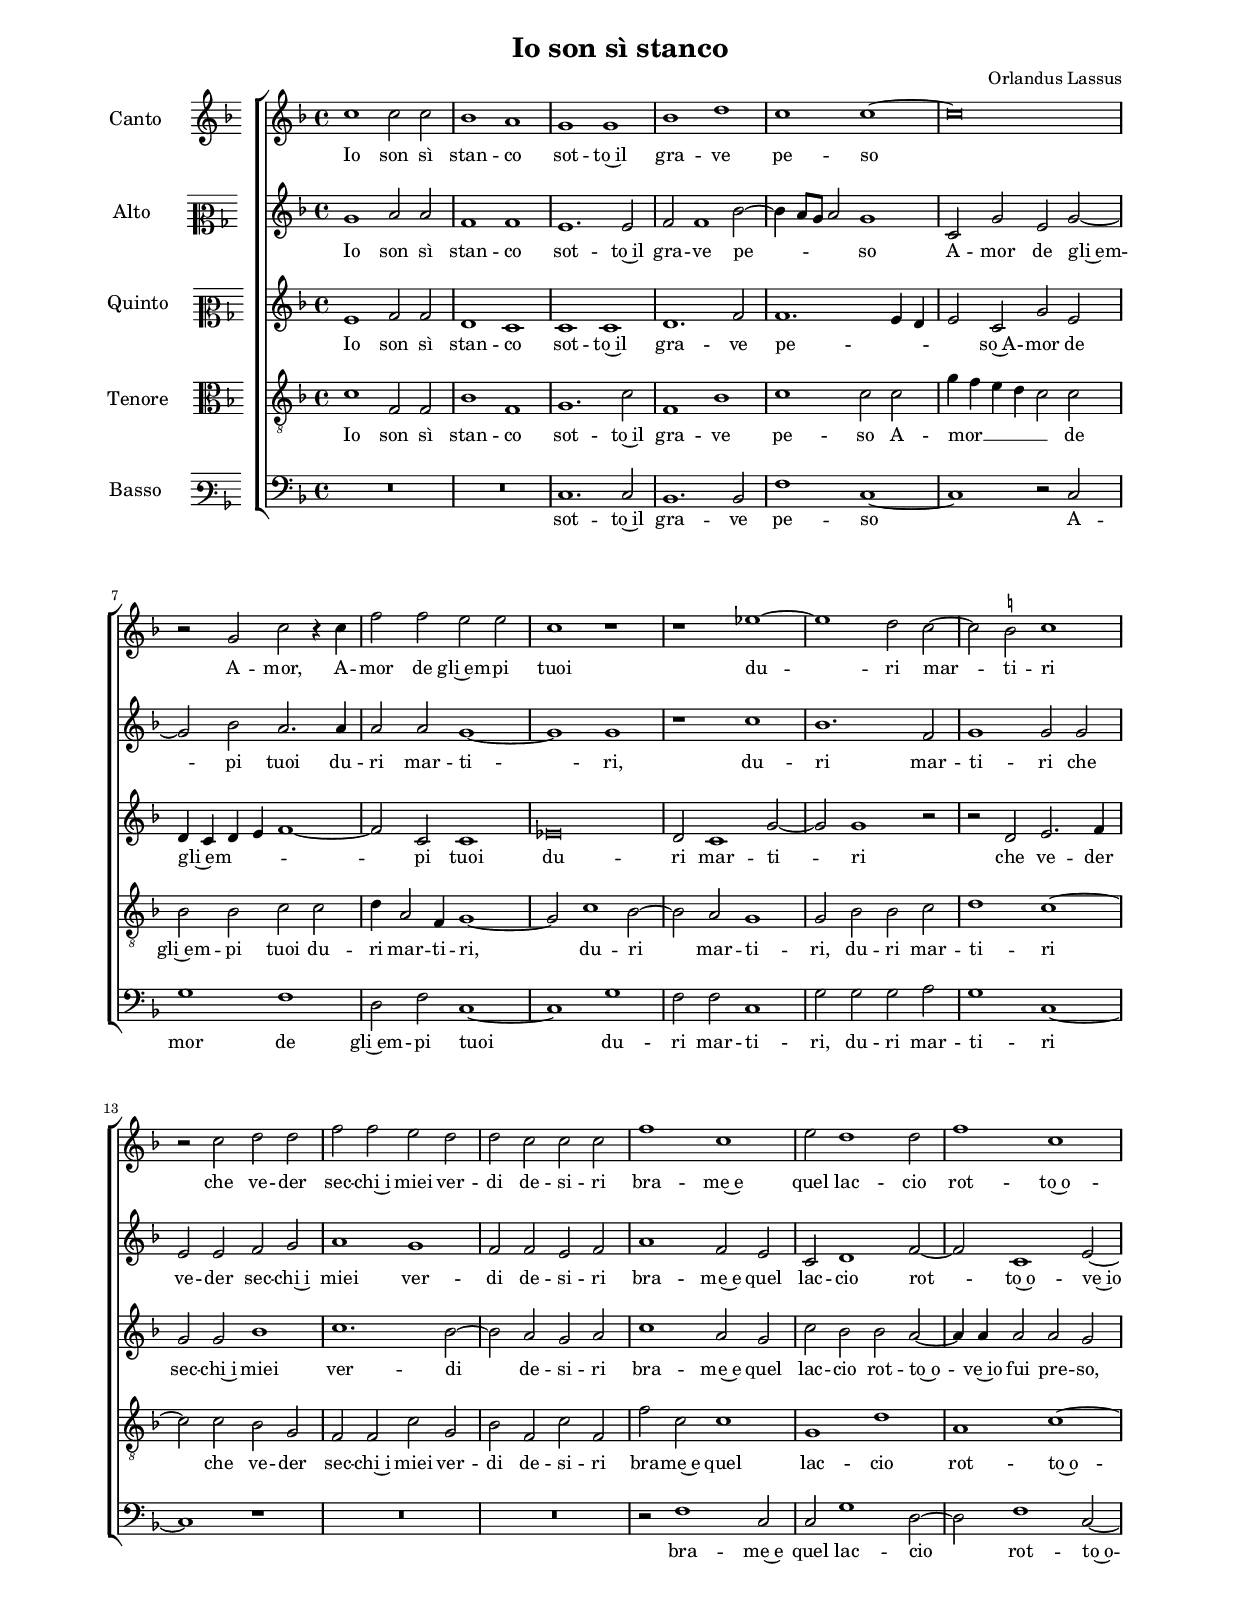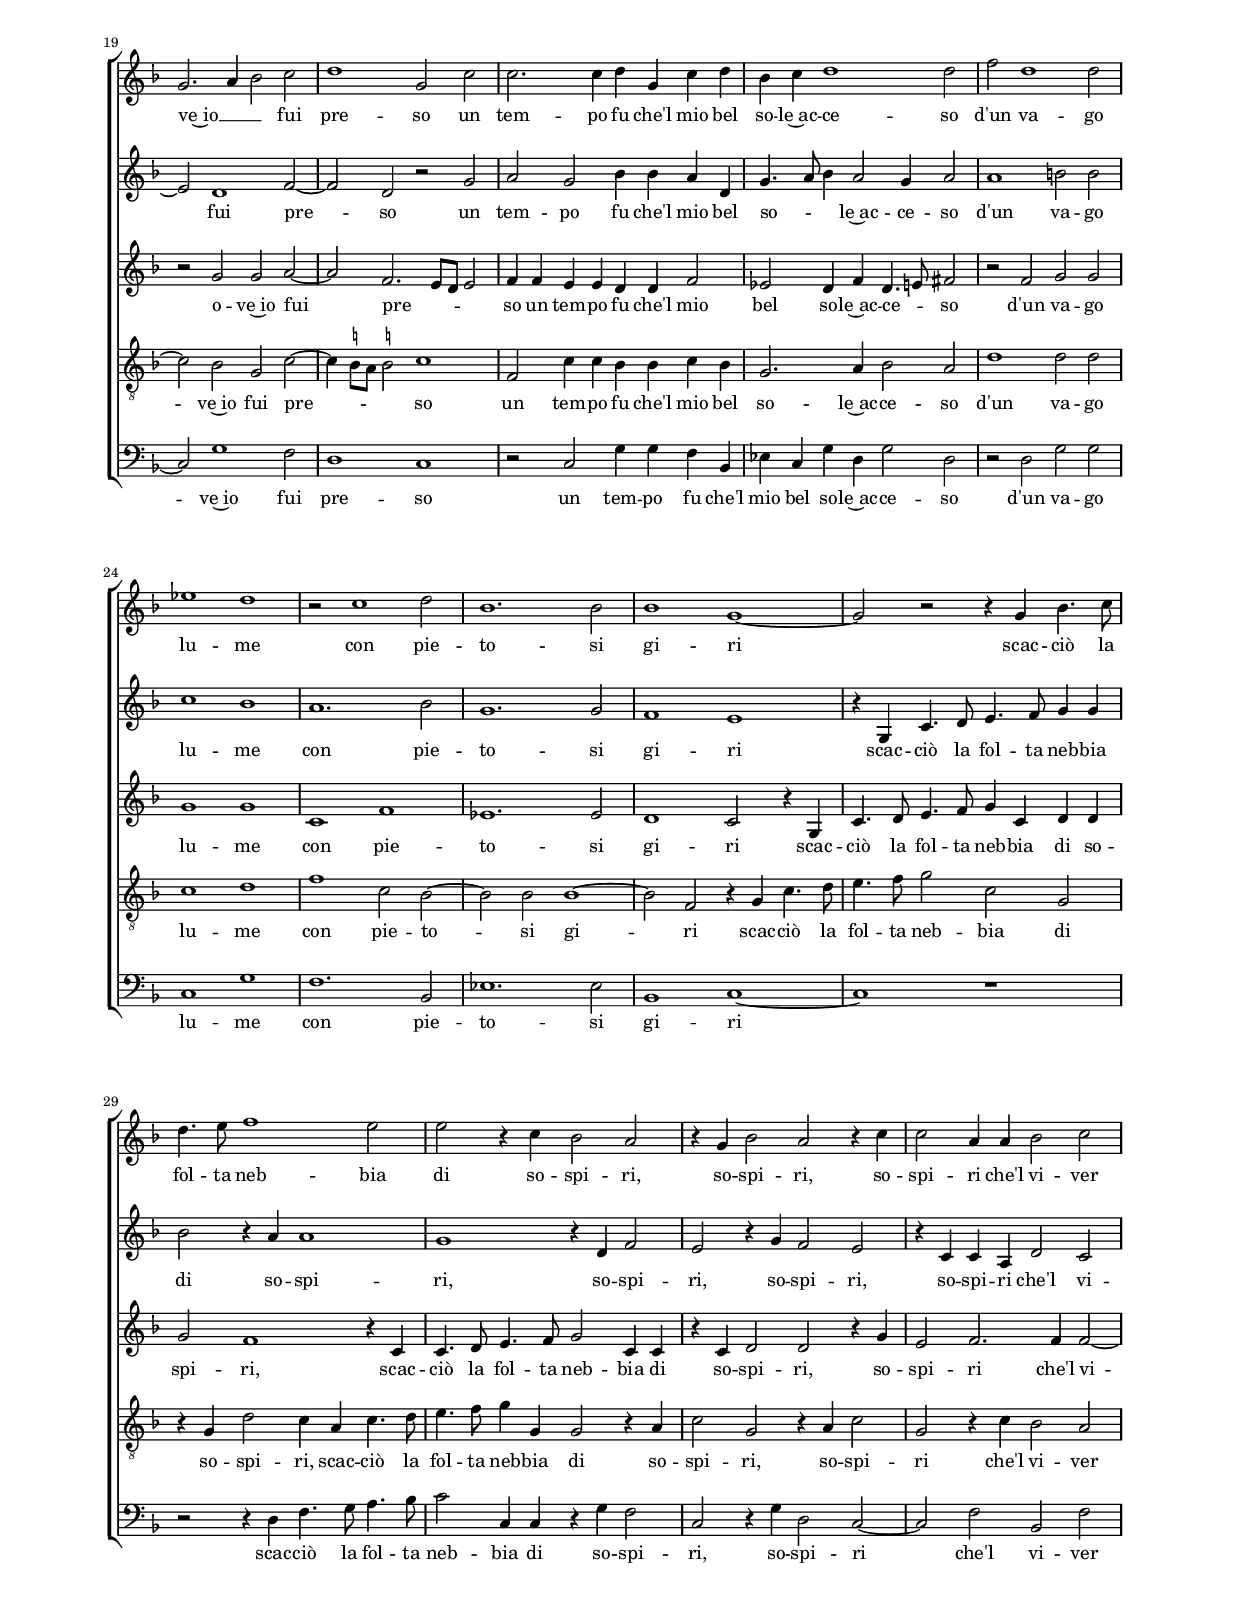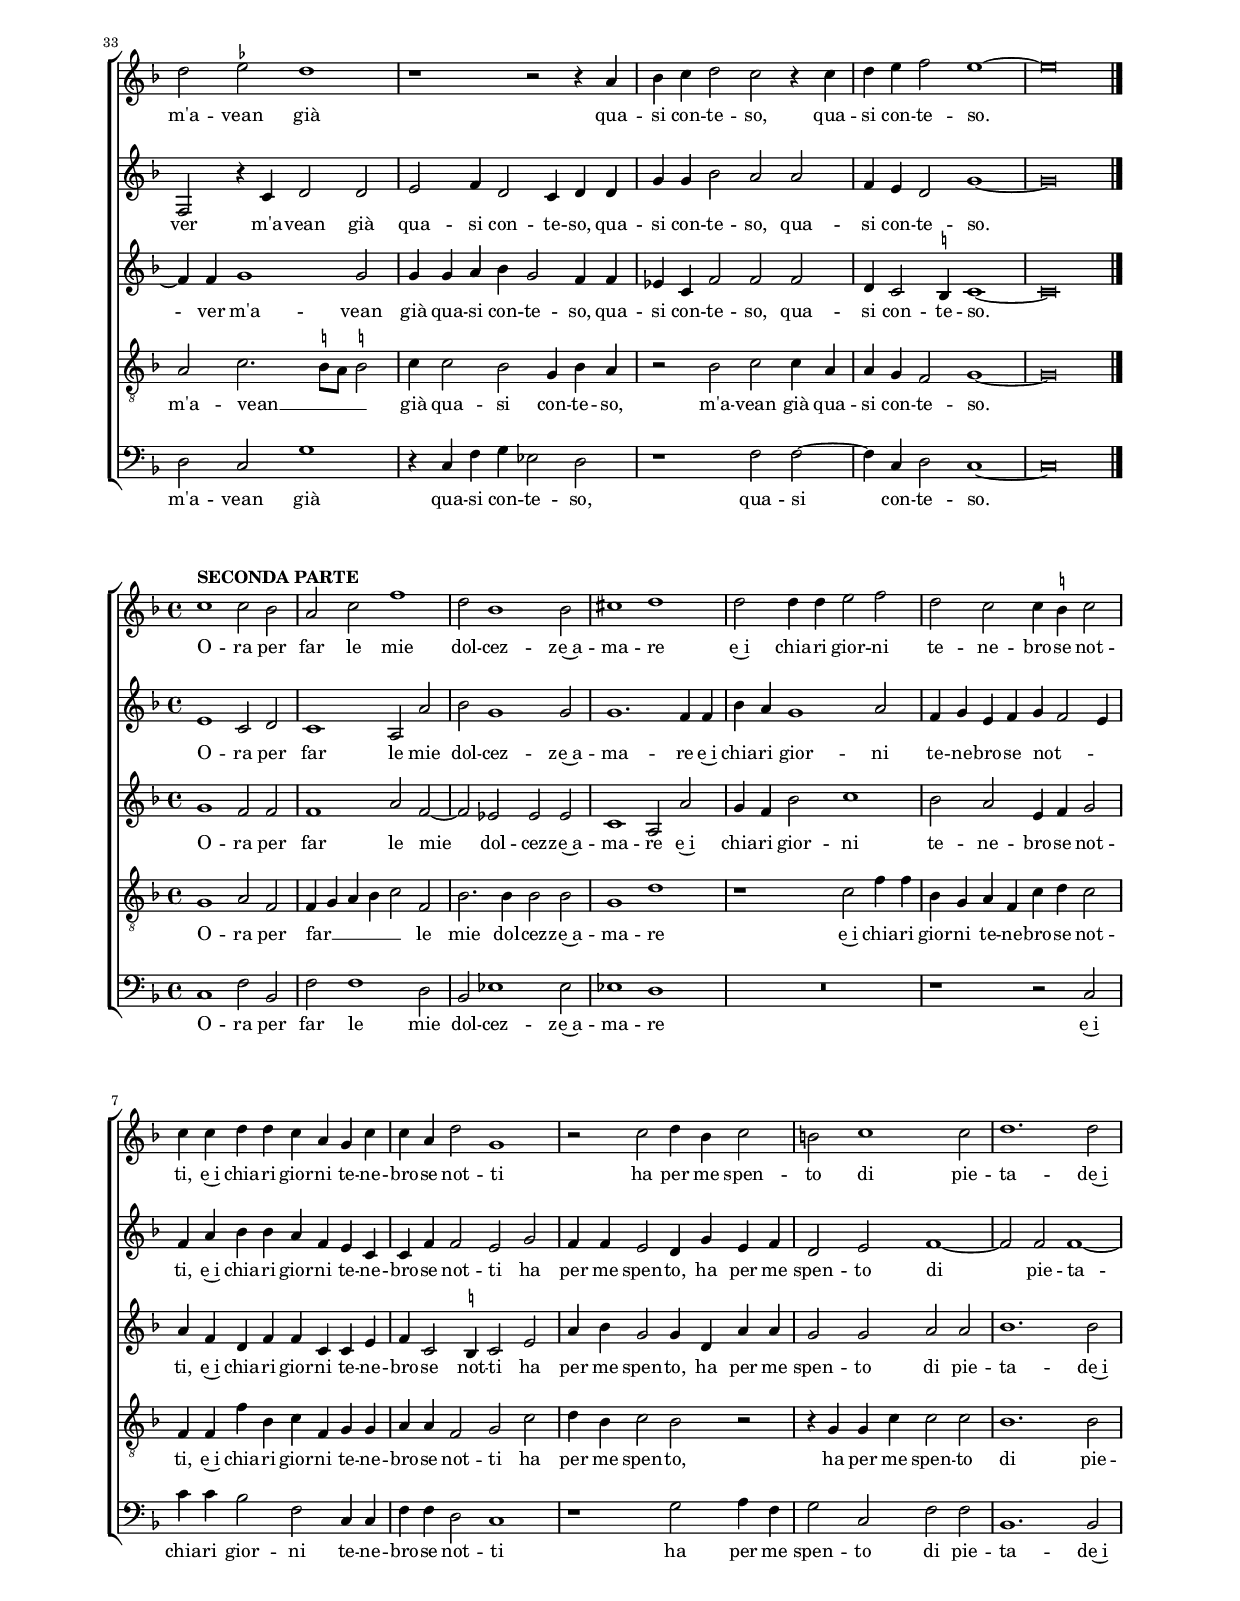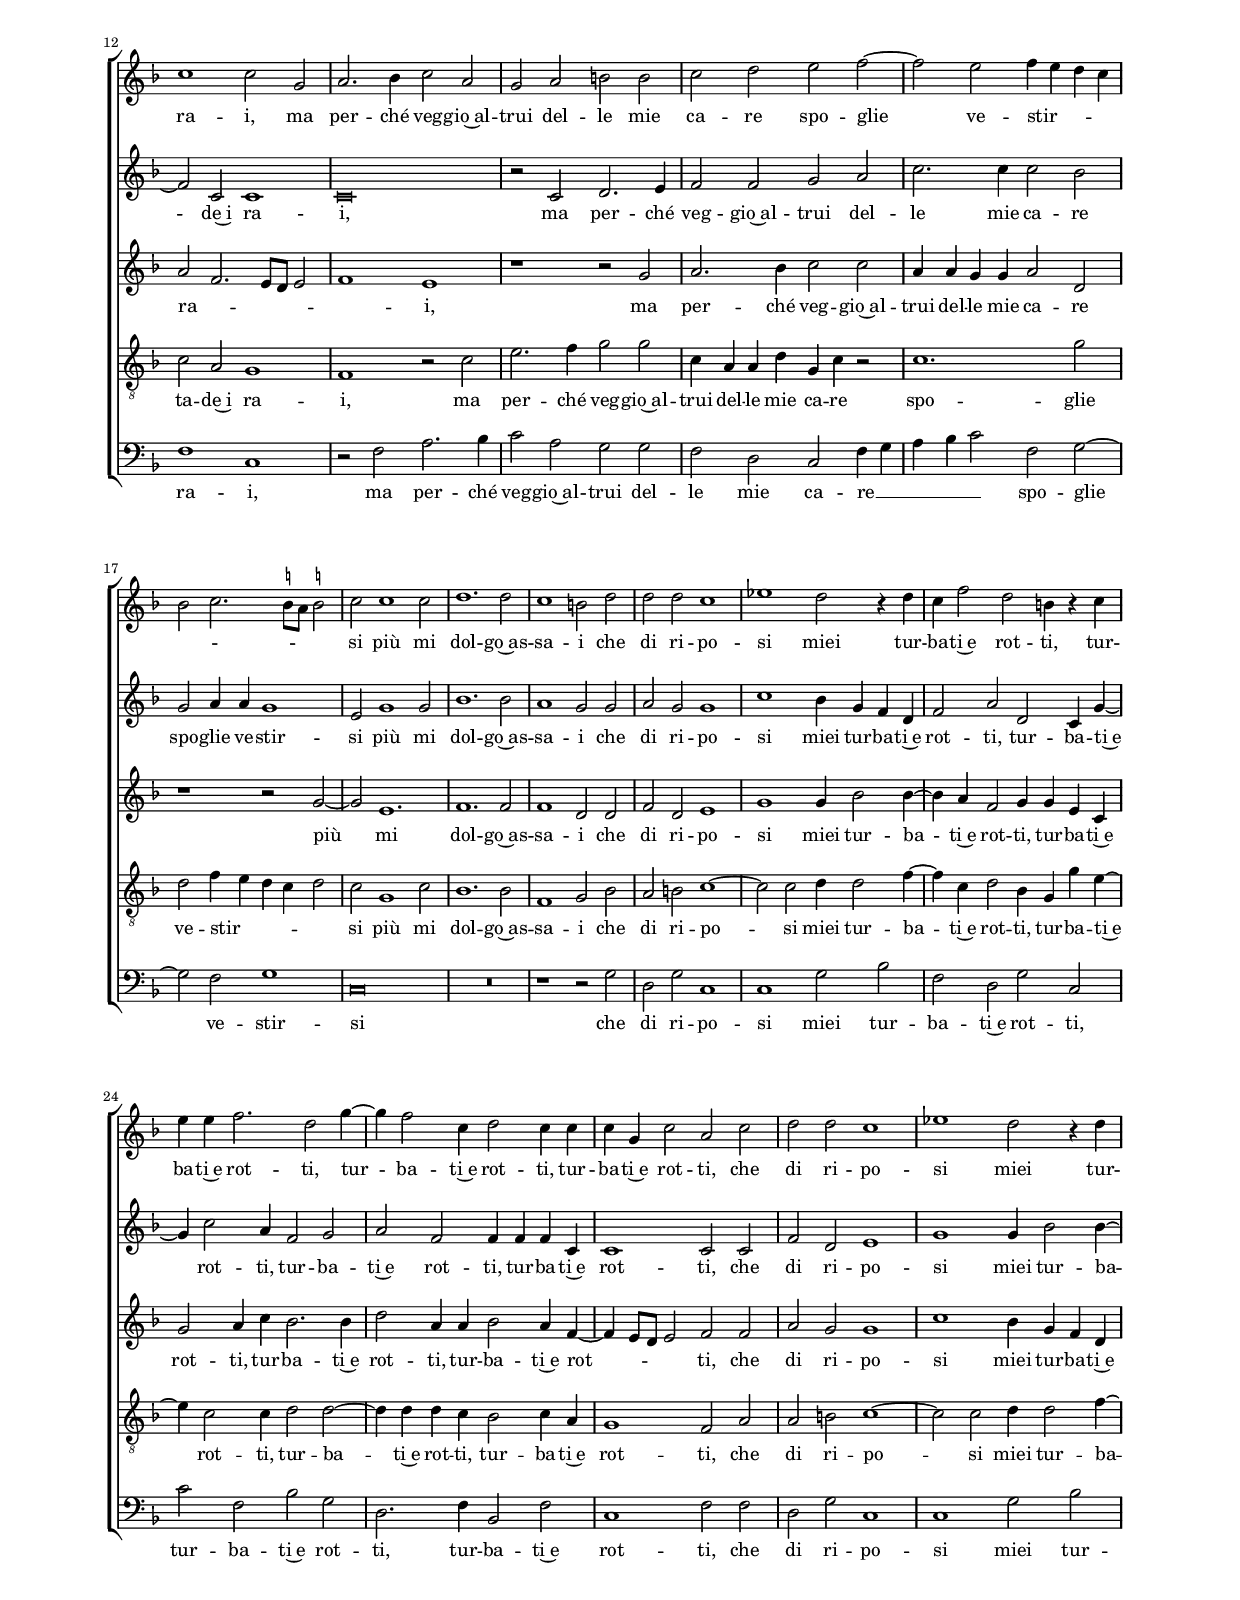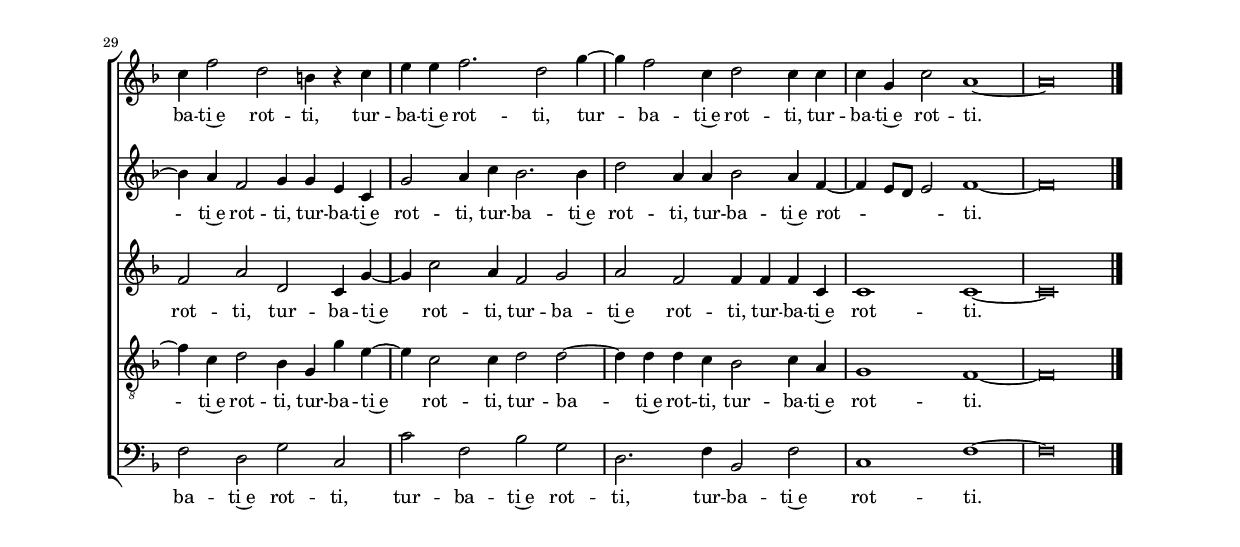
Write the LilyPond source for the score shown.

\header
{
  title="Io son sì stanco"
  composer="Orlandus Lassus"
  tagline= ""
}

\version "2.18.2"
\include "deutsch.ly"
#(set-global-staff-size 15)
% #(set-default-paper-size "letter")
#(ly:set-option 'point-and-click #f)

	
	ficta = { \once \set suggestAccidentals = ##t }
	
	forget = #(define-music-function (parser location music) (ly:music?) #{
		\accidentalStyle forget
		$music
		\accidentalStyle default
		#})
	
	m = \melisma
	me = \melismaEnd
%	\mark \markup { \override #'(style . baroque) { \note  #"breve" #1 = \note #"breve." #1 } }


\paper
	{
	top-margin = 1.8 \cm
	bottom-margin = 1.8 \cm
	left-margin = 2 \cm
	right-margin = 2 \cm
	ragged-bottom = ##f
	ragged-last-bottom = ##t
	print-page-number = ##f
	score-system-spacing = #'((basic-distance . 18) (minimum-distance . 14) (padding . 8) (strechability . 150))
	system-system-spacing = #'((basic-distance . 18) (minimum-distance . 14) (padding . 8) (strechability . 150))
%	systems-per-page = 3
%	min-systems-per-page = 3
	}

global = {
	\key f \major
	\time 4/4 \set Score.measureLength = #(ly:make-moment 2/1)
        \skip 1*74 \bar "|."
	% \time 3/1 \once \override Score.TimeSignature.style = #'single-digit \newSpacingSection
	}
	

incipitcantus = \markup { \score {
	{
	\set Staff.instrumentName = \markup { \fontsize #1 "Canto" }
	\key f \major
	\clef violin
	s4 \bar ""
	}
	\layout  {
	raggedright = ##t
	indent = 1.8 \cm
	line-width = 2.5 \cm
	\context { \Staff \remove Time_signature_engraver }
	\override Staff.Clef.Y-extent = #'(0 . 0)
	}} \hspace #1 }
      
      
incipitaltus = \markup { \score {
	{
	\set Staff.instrumentName = \markup { \fontsize #1 "Alto" }
	\key f \major
	\clef mezzosoprano
	s4 \bar ""
	}
	\layout  {
	raggedright = ##t
	indent = 1.8 \cm
	line-width = 2.5 \cm
	\context { \Staff \remove Time_signature_engraver }
	\override Staff.Clef.Y-extent = #'(0 . 0)
	}} \hspace #1 }

      
incipitquintus = \markup { \score {
	{
	\set Staff.instrumentName = \markup { \fontsize #1 "Quinto" }
	\key f \major
	\clef mezzosoprano
	s4 \bar ""
	}
	\layout  {
	raggedright = ##t
	indent = 1.8 \cm
	line-width = 2.5 \cm
	\context { \Staff \remove Time_signature_engraver }
	\override Staff.Clef.Y-extent = #'(0 . 0)
	}} \hspace #1 }
      

incipittenor = \markup { \score {
	{
	\set Staff.instrumentName = \markup { \fontsize #1 "Tenore" }
	\key f \major
	\clef alto
	s4 \bar ""
	}
	\layout  {
	raggedright = ##t
	indent = 1.8 \cm
	line-width = 2.5 \cm
	\context { \Staff \remove Time_signature_engraver }
	\override Staff.Clef.Y-extent = #'(0 . 0)
	}} \hspace #1 }
      
 
incipitbassus = \markup { \score {
	{
	\set Staff.instrumentName = \markup { \fontsize #1 "Basso" }
	\key f \major
	\clef varbaritone
	s4 \bar ""
	}
	\layout  {
	raggedright = ##t
	indent = 1.8 \cm
	line-width = 2.5 \cm
	\context { \Staff \remove Time_signature_engraver }
	\override Staff.Clef.Y-extent = #'(0 . 0)
	}} \hspace #1 }


cantus =  \relative c''
	{
	c1 c2 c
	b1 a
	g1 g
	b1 d
%5
	c1 c~ |
	c\breve
	r2 g c r4 c
	f2 f e e
	c1 r
%10
	r1 es~ |
	es1 d2 c~
	c2 \ficta h c1
	r2 c d d
	f2 f e d
%15
	d2 c c c |
	f1 c |
	e2 d1 d2
	f1 c
	g2. a4 b2 c
%20
	d1 g,2 c |
	c2. c4 d g, c d
	b4 c d1 d2
	f2 d1 d2
	es1 d
%25
	r2 c1 d2 |
	b1. b2
	b1 g~
	g2 r r4 g b4. c8
	d4. e8 f1 e2
%30
	e2 r4 c b2 a |
	r4 g b2 a r4 c
	c2 a4 a b2 c
	d2 \ficta es d1
	r1 r2 r4 a
%35
	b4 c d2 c r4 c |
	d4 e f2 e1~
	e\breve |
	}


altus =  \relative c'
        {
	g'1 a2 a
	f1 f
	e1. e2
	f2 f1 b2~
%5
	b4 a8 g a2 g1 |
	c,2 g' e g~
	g2 b a2. a4
	a2 a g1~
	g1 g
%10
	r1 c |
	b1. f2
	g1 g2 g
	e2 e f g
	a1 g
%15
	f2 f e f |
	a1 f2 e
	c2 d1 f2~
	f2 c1 e2~
	e2 d1 f2~
%20
	f2 d r g |
	a2 g b4 b a d,
	g4. a8 b4 a2 g4 a2
	a1 h2 h
	c1 b
%25
	a1. b2 |
	g1. g2
	f1 e
	r4 g, c4. d8 e4. f8 g4 g
	b2 r4 a a1
%30
	g1 r4 d f2 |
	e2 r4 g f2 e
	r4 c c a d2 c
	f,2 r4 c' d2 d
	e2 f4 d2 c4 d d
%35
	g4 g b2 a a |
	f4 e d2 g1~
	g\breve |
	}


quintus =  \relative c'
	{
	e1 f2 f
	d1 c
	c1 c
	d1. f2
%5
	f1. e4 d |
	e2 c g' e
	d4 c d e f1~
	f2 c c1
	es\breve
%10
	d2 c1 g'2~ |
	g2 g1 r2
	r2 d e2. f4
	g2 g b1
	c1. b2~
%15
	b2 a g a |
	c1 a2 g
	c2 b b a~
	a4 a a2 a g
	r2 g g a~
%20
	a2 f2. e8 d e2 |
	f4 f e e d d f2
	es2 d4 f d4. e8 fis2
	r2 f g g
	g1 g
%25
	c,1 f |
	es1. es2
	d1 c2 r4 g
	c4. d8 e4. f8 g4 c, d d
	g2 f1 r4 c
%30
	c4. d8 e4. f8 g2 c,4 c |
	r4 c d2 d r4 g
	e2 f2. f4 f2~
	f4 f g1 g2
	g4 g a b g2 f4 f
%35
	es4 c f2 f f |
	d4 c2 \ficta h4 c1~
	c\breve |
	}


tenor  =  \relative c'
	{
	c1 f,2 f
	b1 f
	g1. c2
	f,1 b
%5
	c1 c2 c |
	g'4 f e d c2 c
	b2 b c c
	d4 a2 f4 g1~
	g2 c1 b2~
%10
	b2 a g1 |
	g2 b b c
	d1 c~
	c2 c b g
	f2 f c' g
%15
	b2 f c' f, |
	f'2 c c1
	g1 d'
	a1 c~
	c2 b g c~
%20
	c4 \stemDown \ficta h8 a \stemNeutral \ficta h!2 c1 |
	f,2 c'4 c b b c b
	g2. a4 b2 a
	d1 d2 d
	c1 d
%25
	f1 c2 b~ |
	b2 b b1~
	b2 f r4 g c4. d8
	e4. f8 g2 c, g
	r4 g d'2 c4 a c4. d8
%30
	e4. f8 g4 g, g2 r4 a |
	c2 g r4 a c2
	g2 r4 c b2 a
	a2 c2. \stemDown \ficta h8 a \stemNeutral \ficta h!2
	c4 c2 b g4 b a
%35
	r2 b c c4 a |
	a4 g f2 g1~
	g\breve |
	}


bassus  =  \relative c
	{
	R\breve
	R\breve
	c1. c2
	b1. b2
%5
	f'1 c~ |
	c1 r2 c
	g'1 f
	d2 f c1~
	c1 g'
%10
	f2 f c1 |
	g'2 g g a
	g1 c,~
	c1 r
	R\breve
%15
	R\breve |
	r2 f1 c2
	c2 g'1 d2~
	d2 f1 c2~
	c2 g'1 f2
%20
	d1 c |
	r2 c g'4 g f b,
	es4 c g' d g2 d
	r2 d g g
	c,1 g'
%25
	f1. b,2 |
	es1. es2
	b1 c~
	c1 r
	r2 r4 d f4. g8 a4. b8
%30
	c2 c,4 c r g' f2 |
	c2 r4 g' d2 c~
	c2 f b, f'
	d2 c g'1
	r4 c, f g es2 d
%35
	r1 f2 f~ |
	f4 c d2 c1~
	c\breve |
	}


lyricscantus = \lyricmode {
	Io son sì stan -- co sot -- to~il gra -- ve pe -- so
        A -- mor,
        A -- mor de gli~em -- pi tuoi du -- ri mar -- ti -- ri
        che ve -- der sec -- chi~i miei ver -- di de -- si -- ri
        bra -- me~e quel lac -- cio rot -- to~o -- ve~io __ _ _ fui pre -- so
        un tem -- po fu che'l mio bel so -- le~ac -- ce -- so
        d'un va -- go lu -- me con pie -- to -- si gi -- ri
        scac -- ciò la fol -- ta neb -- bia di so -- spi -- ri,
        so -- spi -- ri,
        so -- spi -- ri
        che'l vi -- ver m'a -- vean già qua -- si con -- te -- so,
        qua -- si con -- te -- so.
	}


lyricsaltus = \lyricmode {
	Io son sì stan -- co sot -- to~il gra -- ve pe -- _ _ _ so
        A -- mor de gli~em -- pi tuoi du -- ri mar -- ti -- ri,
        du -- ri mar -- ti -- ri
        che ve -- der sec -- chi~i miei ver -- di de -- si -- ri
        bra -- me~e quel lac -- cio rot -- to~o -- ve~io fui pre -- so
        un tem -- po fu che'l mio bel so -- _ _ le~ac -- ce -- so
        d'un va -- go lu -- me con pie -- to -- si gi -- ri
        scac -- ciò la fol -- ta neb -- bia di so -- spi -- ri,
        so -- spi -- ri,
        so -- spi -- ri,
        so -- spi -- ri
        che'l vi -- ver m'a -- vean già qua -- si con -- te -- so,
        qua -- si con -- te -- so,
        qua -- si con -- te -- so.
	}


lyricsquintus = \lyricmode {
	Io son sì stan -- co sot -- to~il gra -- ve pe -- _ _ _ so~A -- mor
        de gli~em -- _ _ _ _ pi tuoi du -- ri mar -- ti -- ri
        che ve -- der sec -- chi~i miei ver -- di de -- si -- ri
        bra -- me~e quel lac -- cio rot -- to~o -- ve~io fui pre -- so,
        o -- ve~io fui pre -- _ _ _ so
        un tem -- po fu che'l mio bel so -- le~ac -- ce -- _ so
        d'un va -- go lu -- me con pie -- to -- si gi -- ri
        scac -- ciò la fol -- ta neb -- bia di so -- spi -- ri,
        scac -- ciò la fol -- ta neb -- bia di so -- spi -- ri,
        so -- spi -- ri
        che'l vi -- ver m'a -- vean già qua -- si con -- te -- so,
        qua -- si con -- te -- so,
        qua -- si con -- te -- so.
	}


lyricstenor = \lyricmode {
	Io son sì stan -- co sot -- to~il gra -- ve pe -- so
        A -- mor __ _ _ _ _ de gli~em -- pi tuoi du -- ri mar -- ti -- ri,
        du -- ri mar -- ti -- ri,
        du -- ri mar -- ti -- ri
        che ve -- der sec -- chi~i miei ver -- di de -- si -- ri
        bra -- me~e quel lac -- cio rot -- to~o -- ve~io fui pre -- _ _ _ so
        un tem -- po fu che'l mio bel so -- le~ac -- ce -- so
        d'un va -- go lu -- me con pie -- to -- si gi -- ri
        scac -- ciò la fol -- ta neb -- bia di so -- spi -- ri,
        scac -- ciò la fol -- ta neb -- bia di so -- spi -- ri,
        so -- spi -- ri
        che'l vi -- ver m'a -- vean __ _ _ _ già qua -- si con -- te -- so,
        m'a -- vean già qua -- si con -- te -- so.
	}


lyricsbassus = \lyricmode {
	sot -- to~il gra -- ve pe -- so
        A -- mor de gli~em -- pi tuoi du -- ri mar -- ti -- ri,
        du -- ri mar -- ti -- ri
        bra -- me~e quel lac -- cio rot -- to~o -- ve~io fui pre -- so
        un tem -- po fu che'l mio bel so -- le~ac -- ce -- so
        d'un va -- go lu -- me con pie -- to -- si gi -- ri
        scac -- ciò la fol -- ta neb -- bia di so -- spi -- ri,
        so -- spi -- ri
        che'l vi -- ver m'a -- vean già qua -- si con -- te -- so,
        qua -- si con -- te -- so.
	}


\score
{  
	% \transpose {
	\new ChoirStaff \with { \override StaffGrouper.staff-staff-spacing.basic-distance = #12 }
	<<

	\new Staff << \global
	\new Voice="v1" {
		\set Staff.instrumentName=\incipitcantus
		\set Staff.midiInstrument = "reed organ"
		\clef violin
		\cantus }
	\new Lyrics \lyricsto "v1" {\lyricscantus }
	>>


	\new Staff << \global
	\new Voice="v2" {
		\set Staff.instrumentName=\incipitaltus
		\set Staff.midiInstrument = "reed organ"
		\clef violin 
		\altus}
	\new Lyrics \lyricsto "v2" {\lyricsaltus }
	>>


	\new Staff << \global
	\new Voice="v5" {
		\set Staff.instrumentName=\incipitquintus
		\set Staff.midiInstrument = "reed organ"
		\clef violin
		\quintus}
	\new Lyrics \lyricsto "v5" {\lyricsquintus }
	>>


	\new Staff << \global
	\new Voice="v3" {
		\set Staff.instrumentName=\incipittenor
		\set Staff.midiInstrument = "reed organ"
		\clef "G_8"
		\tenor }
	\new Lyrics \lyricsto "v3" {\lyricstenor }
	>>


	\new Staff << \global
	\new Voice="v4" {
		\set Staff.instrumentName=\incipitbassus
		\set Staff.midiInstrument = "reed organ"
		\clef bass
		\bassus }
	\new Lyrics \lyricsto "v4" {\lyricsbassus}
	>>

	>>
	% } % transpose

	\layout
	{
	indent = 2.5 \cm
	\context { \Staff \override TimeSignature.break-visibility = #end-of-line-invisible }
%	\context { \Lyrics \override VerticalAxisGroup.nonstaff-relatedstaff-spacing.padding = #2 }
%	\context { \Lyrics \override LyricText.font-size = #1 }
%	\context { \Staff \override InstrumentName.X-offset = #'-25 }
	\context { \Score \override BarNumber.padding = #2 }
	\context { \Voice \override NoteHead.style = #'baroque }
	}


\midi
	{
    	\tempo 2 = 90
	}

}

%%%%%%%%%%%%%%%%%%%%  SECUNDA PARS %%%%%%%%%%%%%%%%%%%%


global = {
	\key f \major
	\time 4/4 \set Score.measureLength = #(ly:make-moment 2/1)
        \skip 1*66 \bar "|."
	% \time 3/1 \once \override Score.TimeSignature.style = #'single-digit \newSpacingSection
	}


cantus =  \relative c''
	{
	c1^\markup { \left-align \bold "SECONDA PARTE" } c2 b
	a2 c f1
	d2 b1 b2
	cis1 d
%5
	d2 d4 d e2 f |
	d2 c c4 \ficta h c2
	c4 c d d c a g c
	c4 a d2 g,1
	r2 c d4 b c2
%10
	h2 c1 c2 |
	d1. d2
	c1 c2 g
	a2. b4 c2 a
	g2 a h h
%15
	c2 d e f~ |
	f2 e f4 e d c
	b2 c2. \stemDown \ficta h8 a \stemNeutral \ficta h!2
	c2 c1 c2
	d1. d2
%20
	c1 h2 d |
	d2 d c1
	es1 d2 r4 d
	c4 f2 d h4 r c
	e4 e f2. d2 g4~
%25
	g4 f2 c4 d2 c4 c |
	c4 g c2 a c
	d2 d c1
	es1 d2 r4 d
	c4 f2 d h4 r c
%30
	e4 e f2. d2 g4~ |
	g4 f2 c4 d2 c4 c
	c4 g c2 a1~
	a\breve |
	}


altus =  \relative c'
        {
	e1 c2 d
	c1 a2 a'
	b2 g1 g2
	g1. f4 f
%5
	b4 a g1 a2 |
	f4 g e f g f2 e4
	f4 a b b a f e c
	c4 f f2 e g
	f4 f e2 d4 g e f
%10
	d2 e f1~ |
	f2 f f1~
	f2 c c1
	c\breve
	r2 c d2. e4
%15
	f2 f g a |
	c2. c4 c2 b
	g2 a4 a g1
	e2 g1 g2
	b1. b2
%20
	a1 g2 g |
	a2 g g1
	c1 b4 g f d
	f2 a d, c4 g'~
	g4 c2 a4 f2 g
%25
	a2 f f4 f f c |
	c1 c2 c
	f2 d e1
	g1 g4 b2 b4~
	b4 a f2 g4 g e c
%30
	g'2 a4 c b2. b4 |
	d2 a4 a b2 a4 f~
	f4 e8 d e2 f1~
	f\breve |
	}


quintus =  \relative c'
	{
	g'1 f2 f
	f1 a2 f~
	f2 es es es
	c1 a2 a'
%5
	g4 f b2 c1 |
	b2 a e4 f g2
	a4 f d f f c c e
	f4 c2 \ficta h4 c2 e
	a4 b g2 g4 d a' a
%10
	g2 g a a |
	b1. b2
	a2 f2. e8 d e2
	f1 e
	r1 r2 g
%15
	a2. b4 c2 c |
	a4 a g g a2 d,
	r1 r2 g~
	g2 e1.
	f1. f2
%20
	f1 d2 d |
	f2 d e1
	g1 g4 b2 b4~
	b4 a f2 g4 g e c
	g'2 a4 c b2. b4
%25
	d2 a4 a b2 a4 f~ |
	f4 e8 d e2 f f
	a2 g g1
	c1 b4 g f d
	f2 a d, c4 g'~
%30
	g4 c2 a4 f2 g |
	a2 f f4 f f c
	c1 c~
	c\breve |
	}


tenor  =  \relative c'
	{
	g1 a2 f
	f4 g a b c2 f,
	b2. b4 b2 b
	g1 d'
%5
	r1 c2 f4 f |
	b,4 g a f c' d c2
	f,4 f f' b, c f, g g
	a4 a f2 g c
	d4 b c2 b r
%10
	r4 g g c c2 c |
	b1. b2
	c2 a g1
	f1 r2 c'
	e2. f4 g2 g
%15
	c,4 a a d g, c r2 |
	c1. g'2
	d2 f4 e d c d2
	c2 g1 c2
	b1. b2
%20
	f1 g2 b |
	a2 h c1~
	c2 c d4 d2 f4~
	f4 c d2 b4 g g' e~
	e4 c2 c4 d2 d~
%25
	d4 d d c b2 c4 a |
	g1 f2 a
	a2 h c1~
	c2 c d4 d2 f4~
	f4 c d2 b4 g g' e~
%30
	e4 c2 c4 d2 d~ |
	d4 d d c b2 c4 a
	g1 f~
	f\breve |
	}


bassus  =  \relative c
	{
	c1 f2 b,
	f'2 f1 d2
	b2 es1 es2
	es1 d
%5
	R\breve |
	r1 r2 c
	c'4 c b2 f c4 c
	f4 f d2 c1
	r1 g'2 a4 f
%10
	g2 c, f f |
	b,1. b2
	f'1 c
	r2 f a2. b4
	c2 a g g
%15
	f2 d c f4 g |
	a4 b c2 f, g~
	g2 f g1
	c,\breve
	R\breve
%20
	r1 r2 g' |
	d2 g c,1
	c1 g'2 b
	f2 d g c,
	c'2 f, b g
%25
	d2. f4 b,2 f' |
	c1 f2 f
	d2 g c,1
	c1 g'2 b
	f2 d g c,
%30
	c'2 f, b g |
	d2. f4 b,2 f'
	c1 f~
	f\breve |
	}


lyricscantus = \lyricmode {
	O -- ra per far le mie dol -- cez -- ze~a -- ma -- re
        e~i chia -- ri gior -- ni te -- ne -- bro -- se not -- ti,
        e~i chia -- ri gior -- ni te -- ne -- bro -- se not -- ti
        ha per me spen -- to di pie -- ta -- de~i ra -- i,
        ma per -- ché veg -- gio~al -- trui del -- le mie ca -- re
        spo -- glie ve -- stir -- _ _ _ _ _ _ _ _ si più mi dol -- go~as -- sa -- i
        che di ri -- po -- si miei tur -- ba -- ti~e rot -- ti,
        tur -- ba -- ti~e rot -- ti,
        tur -- ba -- ti~e rot -- ti,
        tur -- ba -- ti~e rot -- ti,
        che di ri -- po -- si miei tur -- ba -- ti~e rot -- ti,
        tur -- ba -- ti~e rot -- ti,
        tur -- ba -- ti~e rot -- ti,
        tur -- ba -- ti~e rot -- ti.
	}


lyricsaltus = \lyricmode {
	O -- ra per far le mie dol -- cez -- ze~a -- ma -- re
        e~i chia -- ri gior -- ni te -- ne -- bro -- se not -- _ _ ti,
        e~i chia -- ri gior -- ni te -- ne -- bro -- se not -- ti
        ha per me spen -- to,
        ha per me spen -- to di pie -- ta -- de~i ra -- i,
        ma per -- ché veg -- gio~al -- trui del -- le mie ca -- re
        spo -- glie ve -- stir -- si più mi dol -- go~as -- sa -- i
        che di ri -- po -- si miei tur -- ba -- ti~e rot -- ti,
        tur -- ba -- ti~e rot -- ti,
        tur -- ba -- ti~e rot -- ti,
        tur -- ba -- ti~e rot -- ti,
        che di ri -- po -- si miei tur -- ba -- ti~e rot -- ti,
        tur -- ba -- ti~e rot -- ti,
        tur -- ba -- ti~e rot -- ti,
        tur -- ba -- ti~e rot -- _ _ _ ti.
	}


lyricsquintus = \lyricmode {
	O -- ra per far le mie dol -- cez -- ze~a -- ma -- re
        e~i chia -- ri gior -- ni te -- ne -- bro -- se not -- ti,
        e~i chia -- ri gior -- ni te -- ne -- bro -- se not -- ti
        ha per me spen -- to,
        ha per me spen -- to di pie -- ta -- de~i ra -- _ _ _ _ _ i,
        ma per -- ché veg -- gio~al -- trui del -- le mie ca -- re
        più mi dol -- go~as -- sa -- i
        che di ri -- po -- si miei tur -- ba -- ti~e rot -- ti,
        tur -- ba -- ti~e rot -- ti,
        tur -- ba -- ti~e rot -- ti,
        tur -- ba -- ti~e rot -- _ _ _ ti,
        che di ri -- po -- si miei tur -- ba -- ti~e rot -- ti,
        tur -- ba -- ti~e rot -- ti,
        tur -- ba -- ti~e rot -- ti,
        tur -- ba -- ti~e rot -- ti.
	}


lyricstenor = \lyricmode {
	O -- ra per far __ _ _ _ _ le mie dol -- cez -- ze~a -- ma -- re
        e~i chia -- ri gior -- ni te -- ne -- bro -- se not -- ti,
        e~i chia -- ri gior -- ni te -- ne -- bro -- se not -- ti
        ha per me spen -- to,
        ha per me spen -- to di pie -- ta -- de~i ra -- i,
        ma per -- ché veg -- gio~al -- trui del -- le mie ca -- re
        spo -- glie ve -- stir -- _ _ _ _ si più mi dol -- go~as -- sa -- i
        che di ri -- po -- si miei tur -- ba -- ti~e rot -- ti,
        tur -- ba -- ti~e rot -- ti,
        tur -- ba -- ti~e rot -- ti,
        tur -- ba -- ti~e rot -- ti,
        che di ri -- po -- si miei tur -- ba -- ti~e rot -- ti,
        tur -- ba -- ti~e rot -- ti,
        tur -- ba -- ti~e rot -- ti,
        tur -- ba -- ti~e rot -- ti.
	}


lyricsbassus = \lyricmode {
	O -- ra per far le mie dol -- cez -- ze~a -- ma -- re
        e~i chia -- ri gior -- ni te -- ne -- bro -- se not -- ti
        ha per me spen -- to di pie -- ta -- de~i ra -- i,
        ma per -- ché veg -- gio~al -- trui del -- le mie ca -- re __ _ _ _ _ 
        spo -- glie ve -- stir -- si
        che di ri -- po -- si miei tur -- ba -- ti~e rot -- ti,
        tur -- ba -- ti~e rot -- ti,
        tur -- ba -- ti~e rot -- ti,
        che di ri -- po -- si miei tur -- ba -- ti~e rot -- ti,
        tur -- ba -- ti~e rot -- ti,
        tur -- ba -- ti~e rot -- ti.
	}


\score
	{  
	% \transpose {
	\new ChoirStaff \with { \override StaffGrouper.staff-staff-spacing.basic-distance = #12 }
	<<

	\new Staff <<\global
	\new Voice="v1" {
	  %\set Staff.instrumentName=Cantus
		\set Staff.midiInstrument = "reed organ"
		\clef violin
		\cantus }
	\new Lyrics \lyricsto "v1" {\lyricscantus }
	>>


	\new Staff << \global
	\new Voice="v2" {
	  %\set Staff.instrumentName=Altus
		\set Staff.midiInstrument = "reed organ"
		\clef violin 
		\altus}
	\new Lyrics \lyricsto "v2" {\lyricsaltus }
	>>


	\new Staff << \global
	\new Voice="v5" {
	  %\set Staff.instrumentName=Quintus
		\set Staff.midiInstrument = "reed organ"
		\clef violin
		\quintus}
	\new Lyrics \lyricsto "v5" {\lyricsquintus }
	>>


	\new Staff <<\global
	\new Voice="v3" {
	  %\set Staff.instrumentName=Tenor
		\set Staff.midiInstrument = "reed organ"
		\clef "G_8"
		\tenor }
	\new Lyrics \lyricsto "v3" {\lyricstenor }
	>>


	\new Staff <<\global
	\new Voice="v4" {
	  %\set Staff.instrumentName=Bassus
		\set Staff.midiInstrument = "reed organ"
		\clef bass
		\bassus }
	\new Lyrics \lyricsto "v4" {\lyricsbassus}
	>>
	
	>>
	% } % transpose

	\layout
	{
	indent = 0 \cm
	\context { \Staff \override TimeSignature.break-visibility = #end-of-line-invisible }
%	\context { \Lyrics \override VerticalAxisGroup.nonstaff-relatedstaff-spacing.padding = #2 }
%	\context { \Lyrics \override LyricText.font-size = #1 }
%	\context { \Staff \override InstrumentName.X-offset = #'-25 }
	\context { \Score \override BarNumber.padding = #2 }
	\context { \Voice \override NoteHead.style = #'baroque }
	}


\midi
	{
    	\tempo 2 = 90
	}
	
}

% EOF
